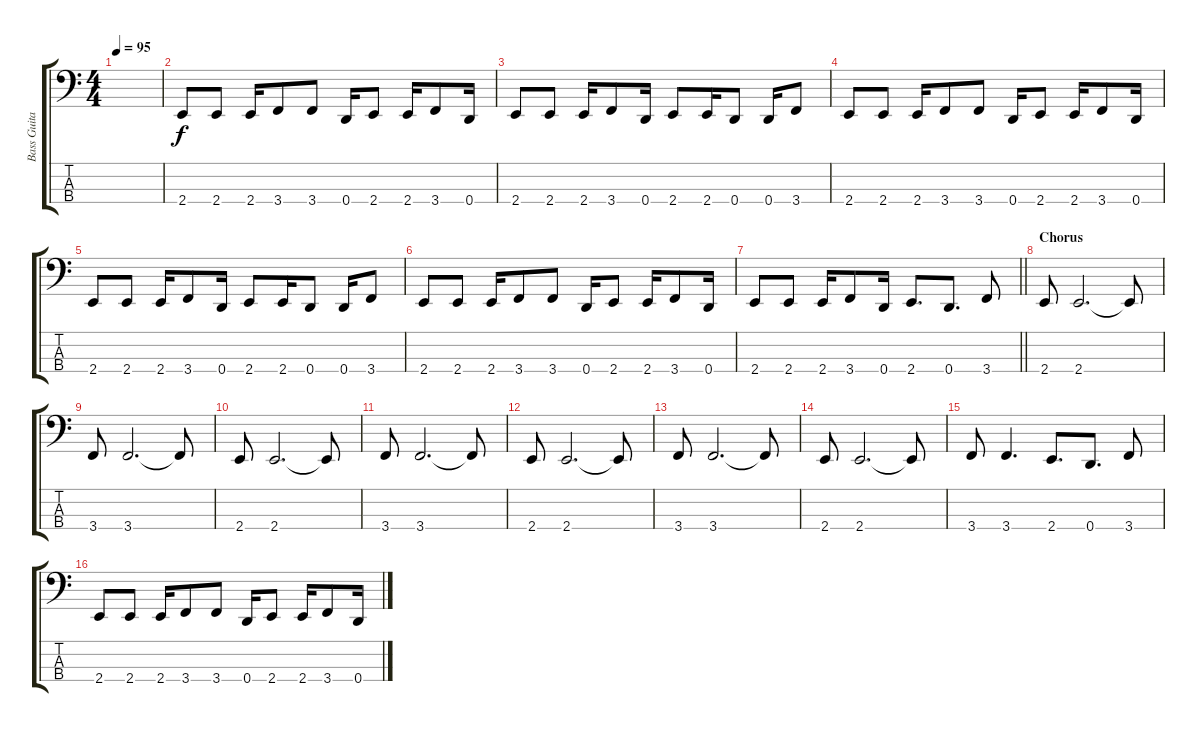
\track ("Bass Guitar - Pheonix" "Bass Guita") {instrument electricbassfinger}
\staff {score tabs}
\tuning (G2 D2 A1 D1) {hide}
\ts (4 4)
\tempo 95
\clef f4
\ks c
|
2.4.8 2.4.8 2.4.16 3.4.8 3.4.8 0.4.16 2.4.8 2.4.16 3.4.8 0.4.16 |
2.4.8 2.4.8 2.4.16 3.4.8 0.4.16 2.4.8 2.4.16 0.4.8 0.4.16 3.4.8 |
2.4.8 2.4.8 2.4.16 3.4.8 3.4.8 0.4.16 2.4.8 2.4.16 3.4.8 0.4.16 |
2.4.8 2.4.8 2.4.16 3.4.8 0.4.16 2.4.8 2.4.16 0.4.8 0.4.16 3.4.8 |
2.4.8 2.4.8 2.4.16 3.4.8 3.4.8 0.4.16 2.4.8 2.4.16 3.4.8 0.4.16 |
\barLineRight lightlight
2.4.8 2.4.8 2.4.16 3.4.8 0.4.16 2.4.8{d} 0.4.8{d} 3.4.8 |
\section ("" "Chorus")
2.4.8 2.4.2{d} 2.4{t}.8 |
3.4.8 3.4.2{d} 3.4{t}.8 |
2.4.8 2.4.2{d} 2.4{t}.8 |
3.4.8 3.4.2{d} 3.4{t}.8 |
2.4.8 2.4.2{d} 2.4{t}.8 |
3.4.8 3.4.2{d} 3.4{t}.8 |
2.4.8 2.4.2{d} 2.4{t}.8 |
3.4.8 3.4.4{d} 2.4.8{d} 0.4.8{d} 3.4.8 |
2.4.8 2.4.8 2.4.16 3.4.8 3.4.8 0.4.16 2.4.8 2.4.16 3.4.8 0.4.16
